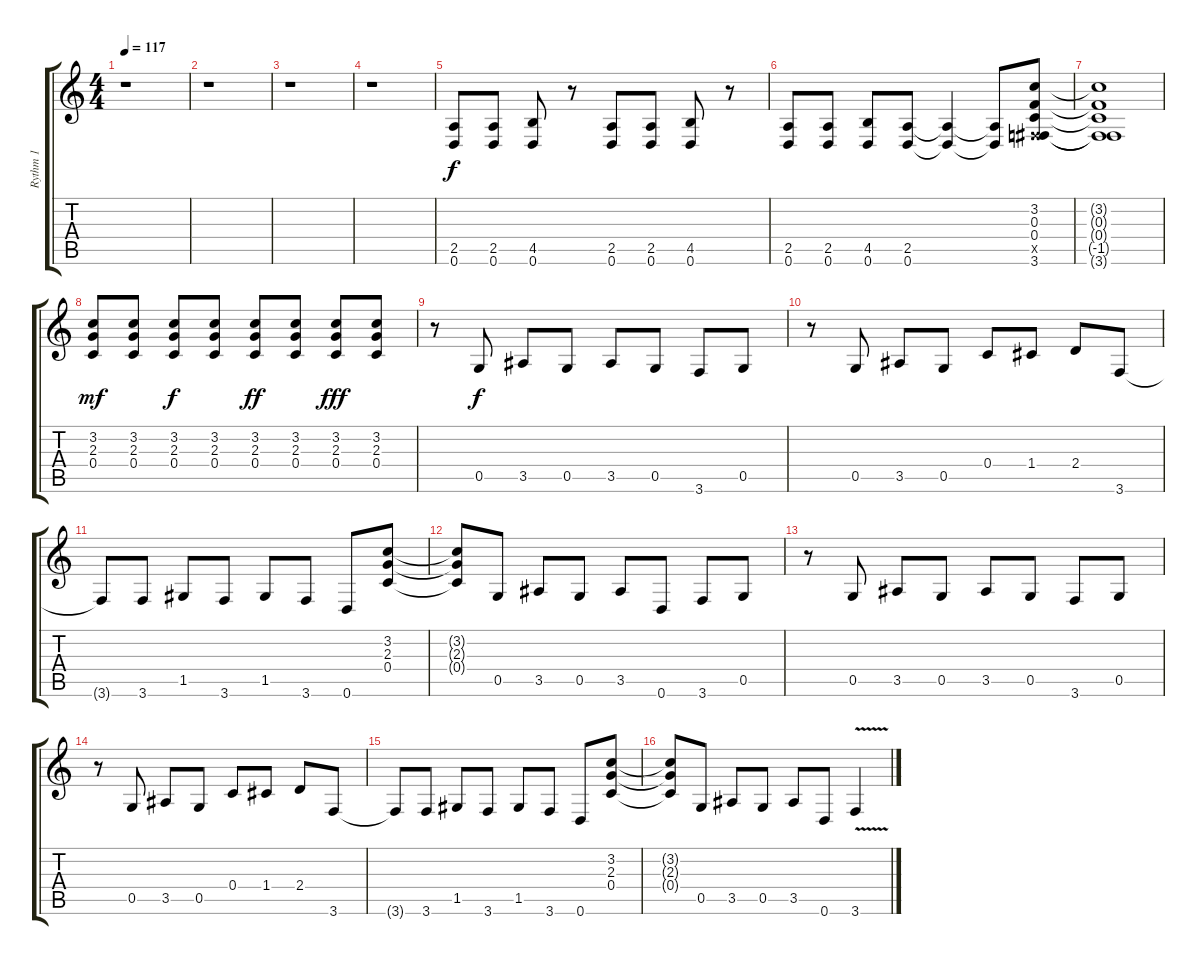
\track ("Rythm 1" "Rythm 1") {instrument overdrivenguitar}
\staff {score tabs}
\tuning (D4 A3 F3 C3 G2 D2) {hide}
\ts (4 4)
\tempo 117
\clef g2
\ks c
r.1{dy f} |
r.1 |
r.1 |
r.1 |
(2.5 0.6).8 (2.5 0.6).8 (4.5 0.6).8 r.8 (2.5 0.6).8 (2.5 0.6).8 (4.5 0.6).8 r.8 |
(2.5 0.6).8 (2.5 0.6).8 (4.5 0.6).8 (2.5 0.6).8 (2.5{t} 0.6{t}).4 (2.5{t} 0.6{t}).8 (3.2 0.3 0.4 -1.5{x} 3.6).8 |
(3.2{t} 0.3{t} 0.4{t} -1.5{t} 3.6{t}).1 |
(3.2 2.3 0.4).8{dy mf} (3.2 2.3 0.4).8 (3.2 2.3 0.4).8{dy f} (3.2 2.3 0.4).8 (3.2 2.3 0.4).8{dy ff} (3.2 2.3 0.4).8 (3.2 2.3 0.4).8{dy fff} (3.2 2.3 0.4).8 |
r.8 0.5.8{dy f} 3.5.8 0.5.8 3.5.8 0.5.8 3.6.8 0.5.8 |
r.8 0.5.8 3.5.8 0.5.8 0.4.8 1.4.8 2.4.8 3.6.8 |
3.6{t}.8 3.6.8 1.5.8 3.6.8 1.5.8 3.6.8 0.6.8 (3.2 2.3 0.4).8 |
(3.2{t} 2.3{t} 0.4{t}).8 0.5.8 3.5.8 0.5.8 3.5.8 0.6.8 3.6.8 0.5.8 |
r.8 0.5.8 3.5.8 0.5.8 3.5.8 0.5.8 3.6.8 0.5.8 |
r.8 0.5.8 3.5.8 0.5.8 0.4.8 1.4.8 2.4.8 3.6.8 |
3.6{t}.8 3.6.8 1.5.8 3.6.8 1.5.8 3.6.8 0.6.8 (3.2 2.3 0.4).8 |
(3.2{t} 2.3{t} 0.4{t}).8 0.5.8 3.5.8 0.5.8 3.5.8 0.6.8 3.6{v}.4
